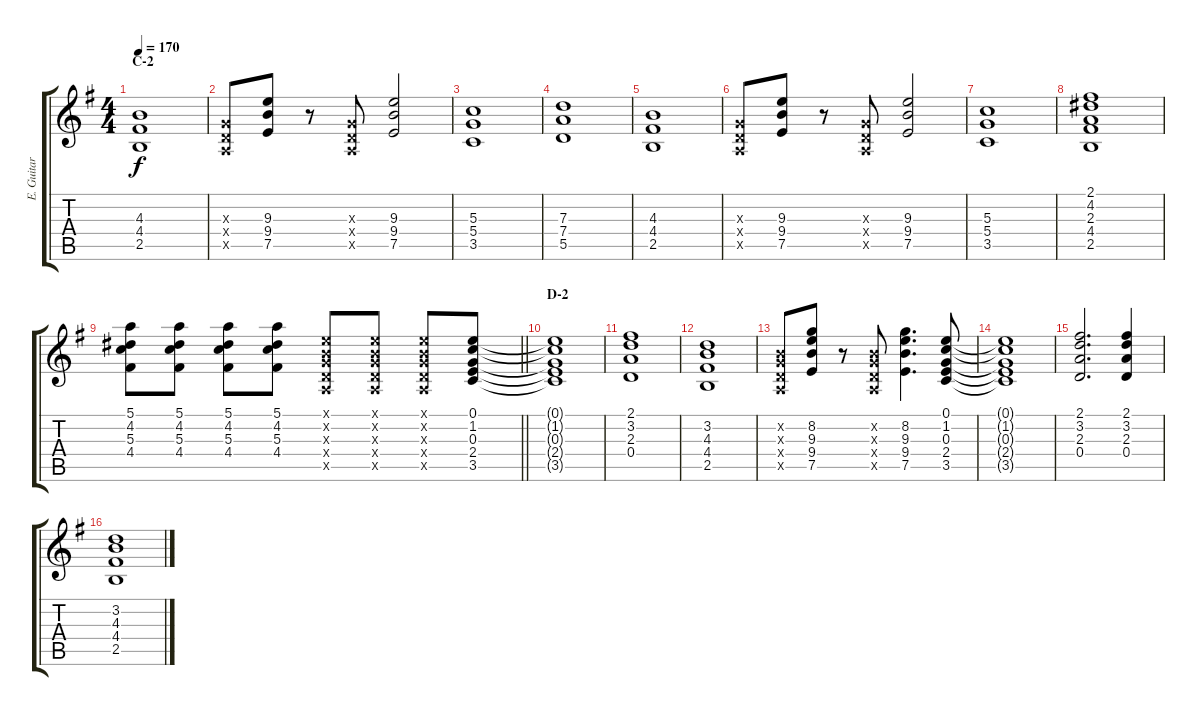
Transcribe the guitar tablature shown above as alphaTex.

\track ("E. Guitar I" "E. Guitar ") {instrument overdrivenguitar}
\staff {score tabs}
\tuning (E4 B3 G3 D3 A2 E2) {hide}
\ts (4 4)
\section ("" "C-2")
\tempo 170
\clef g2
\ks g
(4.3 4.4 2.5).1{dy f} |
(0.3{x} 0.4{x} 0.5{x}).8 (9.3 9.4 7.5).8 r.8 (0.3{x} 0.4{x} 0.5{x}).8 (9.3 9.4 7.5).2 |
(5.3 5.4 3.5).1 |
(7.3 7.4 5.5).1 |
(4.3 4.4 2.5).1 |
(0.3{x} 0.4{x} 0.5{x}).8 (9.3 9.4 7.5).8 r.8 (0.3{x} 0.4{x} 0.5{x}).8 (9.3 9.4 7.5).2 |
(5.3 5.4 3.5).1 |
(2.1 4.2 2.3 4.4 2.5).1 |
\barLineRight lightlight
(5.1 4.2 5.3 4.4).8 (5.1 4.2 5.3 4.4).8 (5.1 4.2 5.3 4.4).8 (5.1 4.2 5.3 4.4).8 (0.1{x} 0.2{x} 0.3{x} 0.4{x} 0.5{x}).8 (0.1{x} 0.2{x} 0.3{x} 0.4{x} 0.5{x}).8 (0.1{x} 0.2{x} 0.3{x} 0.4{x} 0.5{x}).8 (0.1 1.2 0.3 2.4 3.5).8 |
\section ("" "D-2")
(0.1{t} 1.2{t} 0.3{t} 2.4{t} 3.5{t}).1 |
(2.1 3.2 2.3 0.4).1 |
(3.2 4.3 4.4 2.5).1 |
(0.2{x} 0.3{x} 0.4{x} 0.5{x}).8 (8.2 9.3 9.4 7.5).8 r.8 (0.2{x} 0.3{x} 0.4{x} 0.5{x}).8 (8.2 9.3 9.4 7.5).4{d} (0.1 1.2 0.3 2.4 3.5).8 |
(0.1{t} 1.2{t} 0.3{t} 2.4{t} 3.5{t}).1 |
(2.1 3.2 2.3 0.4).2{d} (2.1 3.2 2.3 0.4).4 |
(3.2 4.3 4.4 2.5).1
